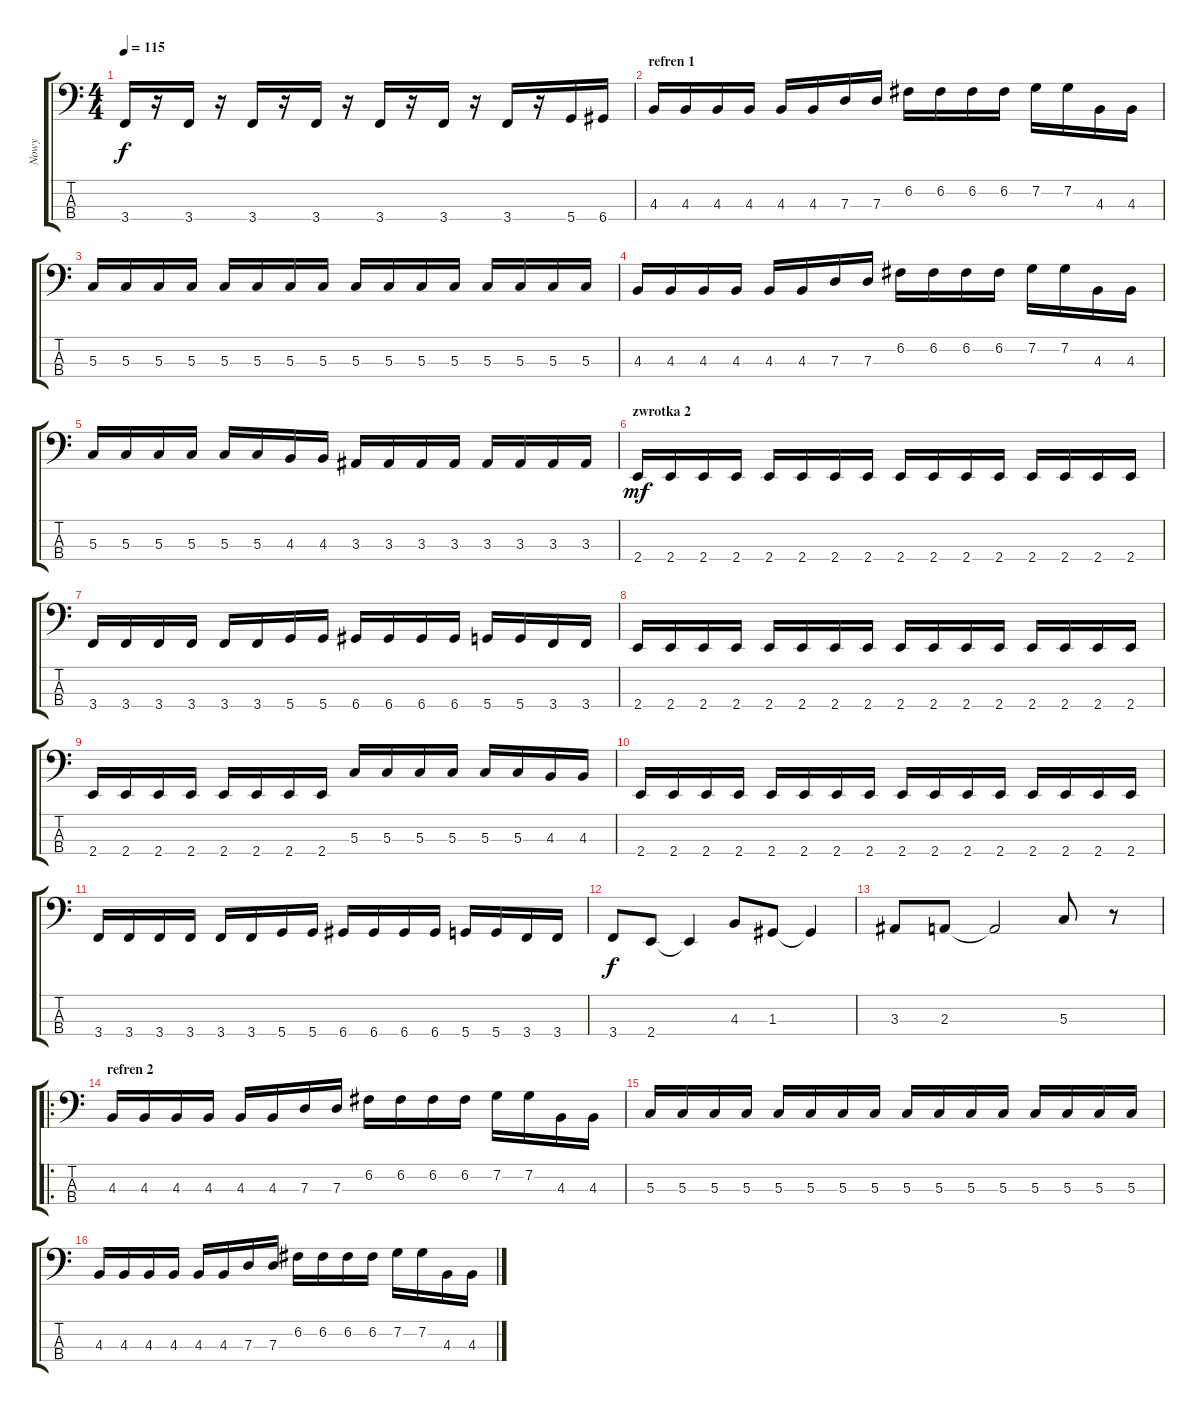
\track ("Nowy" "Nowy") {instrument electricbassfinger}
\staff {score tabs}
\tuning (F2 C2 G1 D1) {hide}
\ts (4 4)
\tempo 115
\clef f4
\ks c
3.4.16{dy f} r.16 3.4.16 r.16 3.4.16 r.16 3.4.16 r.16 3.4.16 r.16 3.4.16 r.16 3.4.16 r.16 5.4.16 6.4.16 |
\section ("" "refren 1")
4.3.16 4.3.16 4.3.16 4.3.16 4.3.16 4.3.16 7.3.16 7.3.16 6.2.16 6.2.16 6.2.16 6.2.16 7.2.16 7.2.16 4.3.16 4.3.16 |
5.3.16 5.3.16 5.3.16 5.3.16 5.3.16 5.3.16 5.3.16 5.3.16 5.3.16 5.3.16 5.3.16 5.3.16 5.3.16 5.3.16 5.3.16 5.3.16 |
4.3.16 4.3.16 4.3.16 4.3.16 4.3.16 4.3.16 7.3.16 7.3.16 6.2.16 6.2.16 6.2.16 6.2.16 7.2.16 7.2.16 4.3.16 4.3.16 |
5.3.16 5.3.16 5.3.16 5.3.16 5.3.16 5.3.16 4.3.16 4.3.16 3.3.16 3.3.16 3.3.16 3.3.16 3.3.16 3.3.16 3.3.16 3.3.16 |
\section ("" "zwrotka 2")
2.4.16{dy mf} 2.4.16 2.4.16 2.4.16 2.4.16 2.4.16 2.4.16 2.4.16 2.4.16 2.4.16 2.4.16 2.4.16 2.4.16 2.4.16 2.4.16 2.4.16 |
3.4.16 3.4.16 3.4.16 3.4.16 3.4.16 3.4.16 5.4.16 5.4.16 6.4.16 6.4.16 6.4.16 6.4.16 5.4.16 5.4.16 3.4.16 3.4.16 |
2.4.16 2.4.16 2.4.16 2.4.16 2.4.16 2.4.16 2.4.16 2.4.16 2.4.16 2.4.16 2.4.16 2.4.16 2.4.16 2.4.16 2.4.16 2.4.16 |
2.4.16 2.4.16 2.4.16 2.4.16 2.4.16 2.4.16 2.4.16 2.4.16 5.3.16 5.3.16 5.3.16 5.3.16 5.3.16 5.3.16 4.3.16 4.3.16 |
2.4.16 2.4.16 2.4.16 2.4.16 2.4.16 2.4.16 2.4.16 2.4.16 2.4.16 2.4.16 2.4.16 2.4.16 2.4.16 2.4.16 2.4.16 2.4.16 |
3.4.16 3.4.16 3.4.16 3.4.16 3.4.16 3.4.16 5.4.16 5.4.16 6.4.16 6.4.16 6.4.16 6.4.16 5.4.16 5.4.16 3.4.16 3.4.16 |
3.4.8{dy f} 2.4.8 2.4{t}.4 4.3.8 1.3.8 1.3{t}.4 |
3.3.8 2.3.8 2.3{t}.2 5.3.8 r.8 |
\ro
\section ("" "refren 2")
4.3.16 4.3.16 4.3.16 4.3.16 4.3.16 4.3.16 7.3.16 7.3.16 6.2.16 6.2.16 6.2.16 6.2.16 7.2.16 7.2.16 4.3.16 4.3.16 |
5.3.16 5.3.16 5.3.16 5.3.16 5.3.16 5.3.16 5.3.16 5.3.16 5.3.16 5.3.16 5.3.16 5.3.16 5.3.16 5.3.16 5.3.16 5.3.16 |
4.3.16 4.3.16 4.3.16 4.3.16 4.3.16 4.3.16 7.3.16 7.3.16 6.2.16 6.2.16 6.2.16 6.2.16 7.2.16 7.2.16 4.3.16 4.3.16
